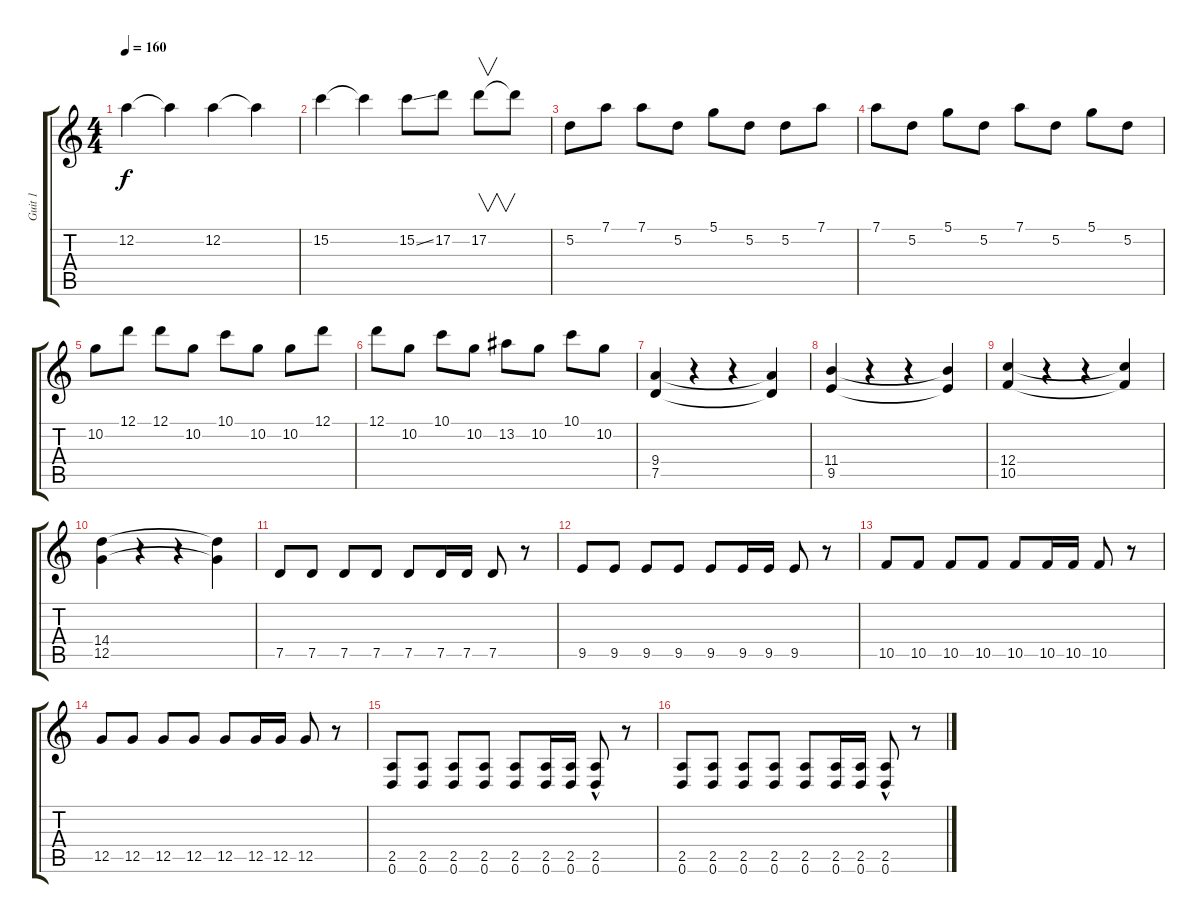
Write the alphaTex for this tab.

\track ("Guit 1" "Guit 1") {instrument distortionguitar}
\staff {score tabs}
\tuning (D4 A3 F3 C3 G2 D2) {hide}
\ts (4 4)
\tempo 160
\clef g2
\ks c
12.2.4{dy f} 12.2{t}.4 12.2.4 12.2{t}.4 |
15.2.4 15.2{t}.4 15.2{ss}.8 17.2.8 17.2.8{v} 17.2{t}.8 |
5.2.8 7.1.8 7.1.8 5.2.8 5.1.8 5.2.8 5.2.8 7.1.8 |
7.1.8 5.2.8 5.1.8 5.2.8 7.1.8 5.2.8 5.1.8 5.2.8 |
10.2.8 12.1.8 12.1.8 10.2.8 10.1.8 10.2.8 10.2.8 12.1.8 |
12.1.8 10.2.8 10.1.8 10.2.8 13.2.8 10.2.8 10.1.8 10.2.8 |
(9.4 7.5).4 r.4 r.4 (9.4{t} 7.5{t}).4 |
(11.4 9.5).4 r.4 r.4 (11.4{t} 9.5{t}).4 |
(12.4 10.5).4 r.4 r.4 (12.4{t} 10.5{t}).4 |
(14.4 12.5).4 r.4 r.4 (14.4{t} 12.5{t}).4 |
7.5.8 7.5.8 7.5.8 7.5.8 7.5.8 7.5.16 7.5.16 7.5.8 r.8 |
9.5.8 9.5.8 9.5.8 9.5.8 9.5.8 9.5.16 9.5.16 9.5.8 r.8 |
10.5.8 10.5.8 10.5.8 10.5.8 10.5.8 10.5.16 10.5.16 10.5.8 r.8 |
12.5.8 12.5.8 12.5.8 12.5.8 12.5.8 12.5.16 12.5.16 12.5.8 r.8 |
(2.5 0.6).8 (2.5 0.6).8 (2.5 0.6).8 (2.5 0.6).8 (2.5 0.6).8 (2.5 0.6).16 (2.5 0.6).16 (2.5 0.6{hac}).8 r.8 |
(2.5 0.6).8 (2.5 0.6).8 (2.5 0.6).8 (2.5 0.6).8 (2.5 0.6).8 (2.5 0.6).16 (2.5 0.6).16 (2.5 0.6{hac}).8 r.8
